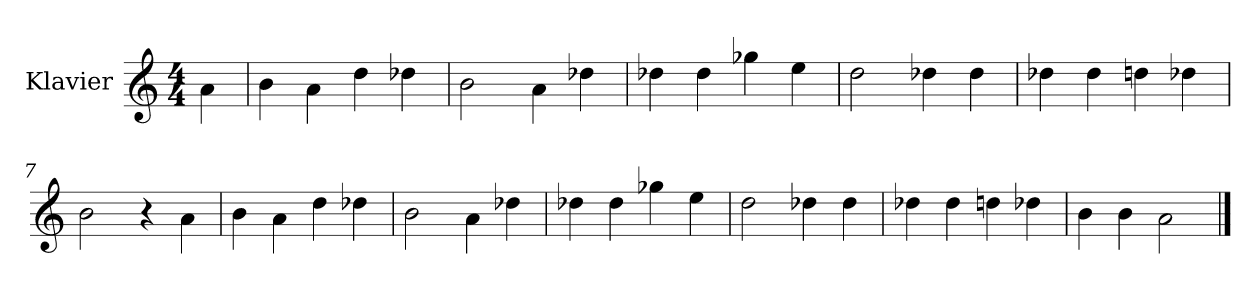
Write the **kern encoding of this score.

**kern
*part1
*staff1
*I"Klavier
*I'Klav.
*clefG2
*k[]
*M4/4
=1
4a\
=2
4b\
4a\
4dd\
4dd-X\
=3
2b\
4a\
4dd-X\
=4
4dd-X\
4dd-\
4gg-X\
4ee\
=5
2dd\
4dd-X\
4dd-\
=6
4dd-X\
4dd-\
4ddn\
4dd-X\
!!LO:LB:g=z
=7
2b\
4r
4a\
=8
4b\
4a\
4dd\
4dd-X\
=9
2b\
4a\
4dd-X\
=10
4dd-X\
4dd-\
4gg-X\
4ee\
!!LO:LB:g=z
=11
2dd\
4dd-X\
4dd-\
=12
4dd-X\
4dd-\
4ddn\
4dd-X\
=13
4b\
4b\
2a\
==
*-
